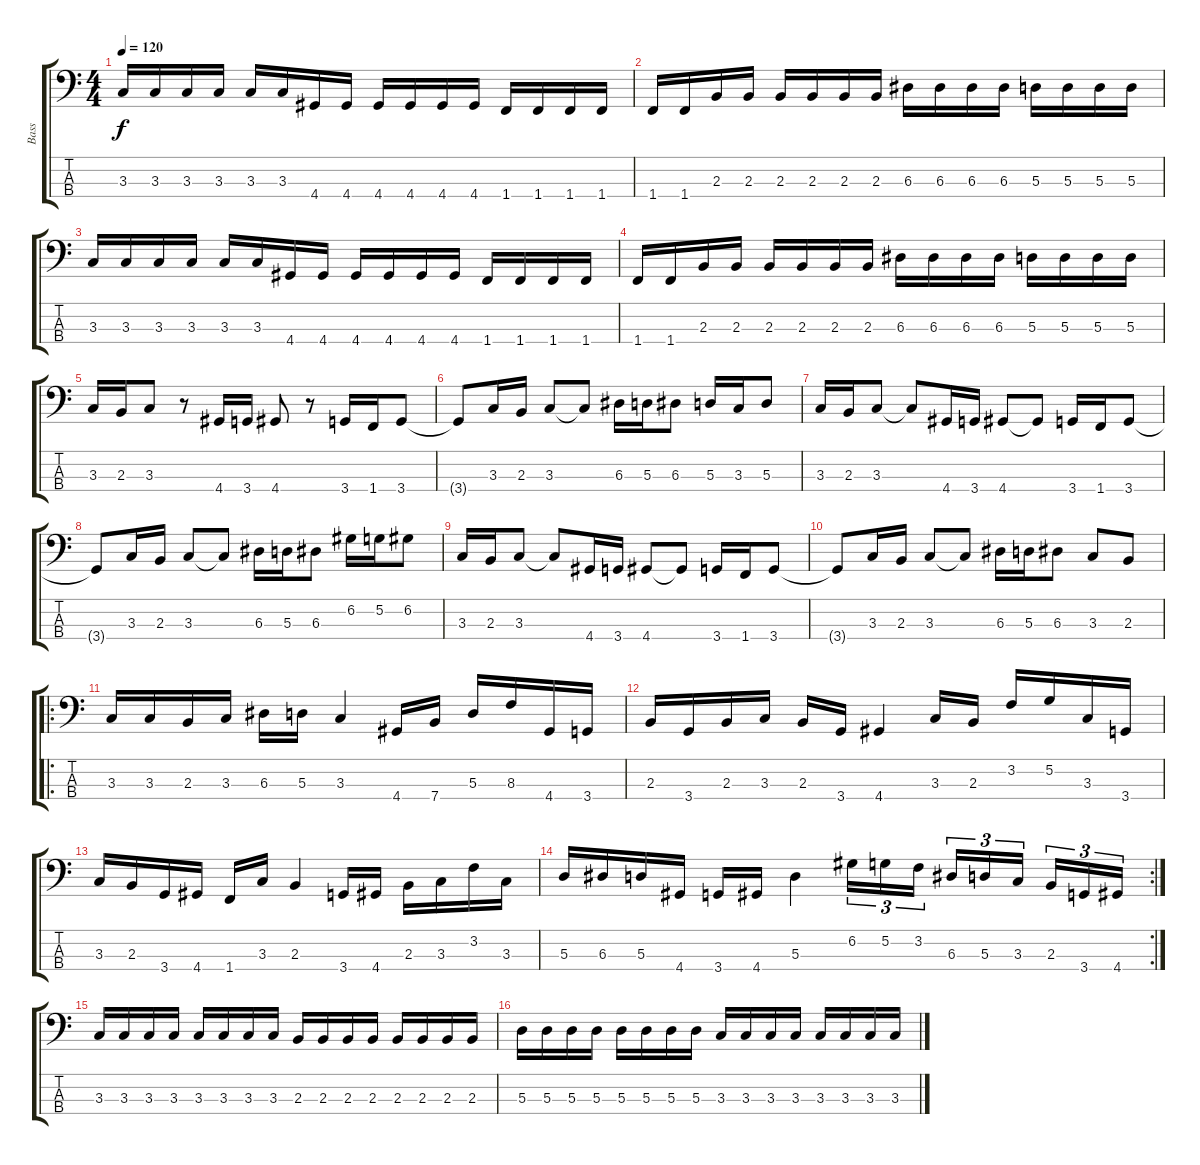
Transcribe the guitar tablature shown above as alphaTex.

\track ("Bass" "Bass") {instrument electricbassfinger}
\staff {score tabs}
\tuning (G2 D2 A1 E1) {hide}
\ts (4 4)
\tempo 120
\clef f4
\ks c
3.3.16{dy f} 3.3.16 3.3.16 3.3.16 3.3.16 3.3.16 4.4.16 4.4.16 4.4.16 4.4.16 4.4.16 4.4.16 1.4.16 1.4.16 1.4.16 1.4.16 |
1.4.16 1.4.16 2.3.16 2.3.16 2.3.16 2.3.16 2.3.16 2.3.16 6.3.16 6.3.16 6.3.16 6.3.16 5.3.16 5.3.16 5.3.16 5.3.16 |
3.3.16 3.3.16 3.3.16 3.3.16 3.3.16 3.3.16 4.4.16 4.4.16 4.4.16 4.4.16 4.4.16 4.4.16 1.4.16 1.4.16 1.4.16 1.4.16 |
1.4.16 1.4.16 2.3.16 2.3.16 2.3.16 2.3.16 2.3.16 2.3.16 6.3.16 6.3.16 6.3.16 6.3.16 5.3.16 5.3.16 5.3.16 5.3.16 |
3.3.16 2.3.16 3.3.8 r.8 4.4.16 3.4.16 4.4.8 r.8 3.4.16 1.4.16 3.4.8 |
3.4{t}.8 3.3.16 2.3.16 3.3.8 3.3{t}.8 6.3.16 5.3.16 6.3.8 5.3.16 3.3.16 5.3.8 |
3.3.16 2.3.16 3.3.8 3.3{t}.8 4.4.16 3.4.16 4.4.8 4.4{t}.8 3.4.16 1.4.16 3.4.8 |
3.4{t}.8 3.3.16 2.3.16 3.3.8 3.3{t}.8 6.3.16 5.3.16 6.3.8 6.2.16 5.2.16 6.2.8 |
3.3.16 2.3.16 3.3.8 3.3{t}.8 4.4.16 3.4.16 4.4.8 4.4{t}.8 3.4.16 1.4.16 3.4.8 |
3.4{t}.8 3.3.16 2.3.16 3.3.8 3.3{t}.8 6.3.16 5.3.16 6.3.8 3.3.8 2.3.8 |
\ro
3.3.16 3.3.16 2.3.16 3.3.16 6.3.16 5.3.16 3.3.4 4.4.16 7.4.16 5.3.16 8.3.16 4.4.16 3.4.16 |
2.3.16 3.4.16 2.3.16 3.3.16 2.3.16 3.4.16 4.4.4 3.3.16 2.3.16 3.2.16 5.2.16 3.3.16 3.4.16 |
3.3.16 2.3.16 3.4.16 4.4.16 1.4.16 3.3.16 2.3.4 3.4.16 4.4.16 2.3.16 3.3.16 3.2.16 3.3.16 |
\rc 2
5.3.16 6.3.16 5.3.16 4.4.16 3.4.16 4.4.16 5.3.4 6.2.16{tu (3 2)} 5.2.16{tu (3 2)} 3.2.16{tu (3 2)} 6.3.16{tu (3 2)} 5.3.16{tu (3 2)} 3.3.16{tu (3 2)} 2.3.16{tu (3 2)} 3.4.16{tu (3 2)} 4.4.16{tu (3 2)} |
3.3.16 3.3.16 3.3.16 3.3.16 3.3.16 3.3.16 3.3.16 3.3.16 2.3.16 2.3.16 2.3.16 2.3.16 2.3.16 2.3.16 2.3.16 2.3.16 |
5.3.16 5.3.16 5.3.16 5.3.16 5.3.16 5.3.16 5.3.16 5.3.16 3.3.16 3.3.16 3.3.16 3.3.16 3.3.16 3.3.16 3.3.16 3.3.16
